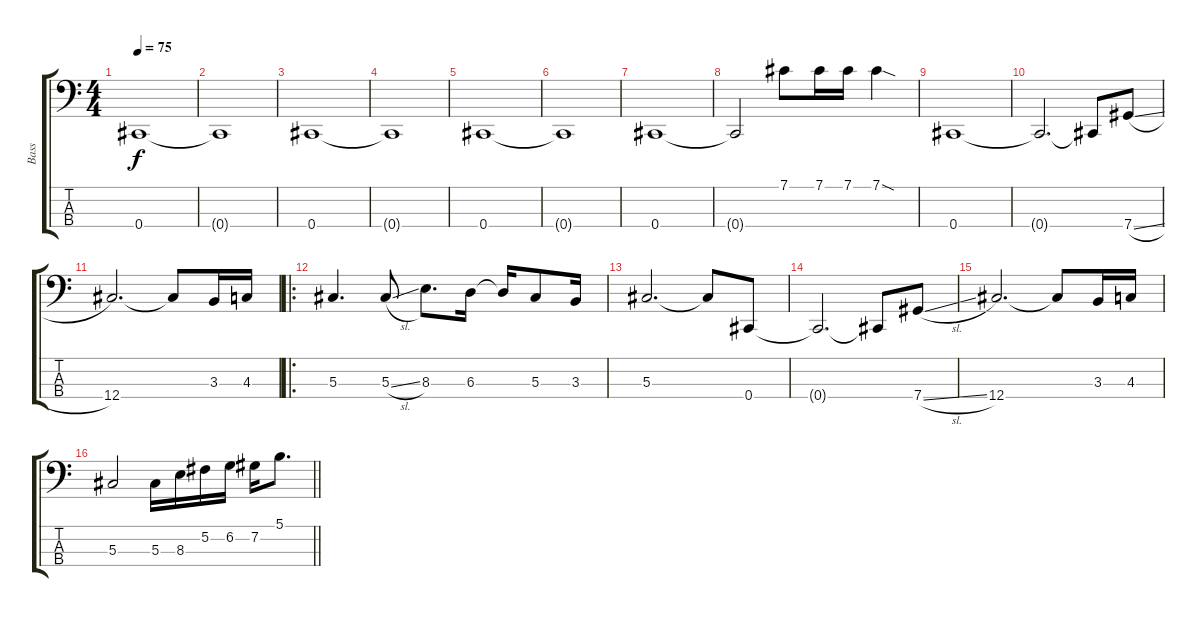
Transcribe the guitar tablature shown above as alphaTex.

\track ("Bass" "Bass") {instrument electricbasspick}
\staff {score tabs}
\tuning (Gb2 Db2 Ab1 Db1) {hide}
\ts (4 4)
\tempo 75
\clef f4
\ks c
0.4.1{dy f instrument electricbasspick} |
0.4{t}.1 |
0.4.1 |
0.4{t}.1 |
0.4.1 |
0.4{t}.1 |
0.4.1 |
0.4{t}.2 7.1.8 7.1.16 7.1.16 7.1{sod}.4 |
0.4.1 |
0.4{t}.2{d} 0.4{t}.8 7.4{sl}.8 |
12.4.2{d} 12.4{t}.8 3.3.16 4.3.16 |
\ro
5.3.4{d} 5.3{sl}.8 8.3.8{d} 6.3.16 6.3{t}.16 5.3.8 3.3.16 |
5.3.2{d} 5.3{t}.8 0.4.8 |
0.4{t}.2{d} 0.4{t}.8 7.4{sl}.8 |
12.4.2{d} 12.4{t}.8 3.3.16 4.3.16 |
\barLineRight lightlight
5.3.2 5.3.16 8.3.16 5.2.16 6.2.16 7.2.16 5.1.8{d}
